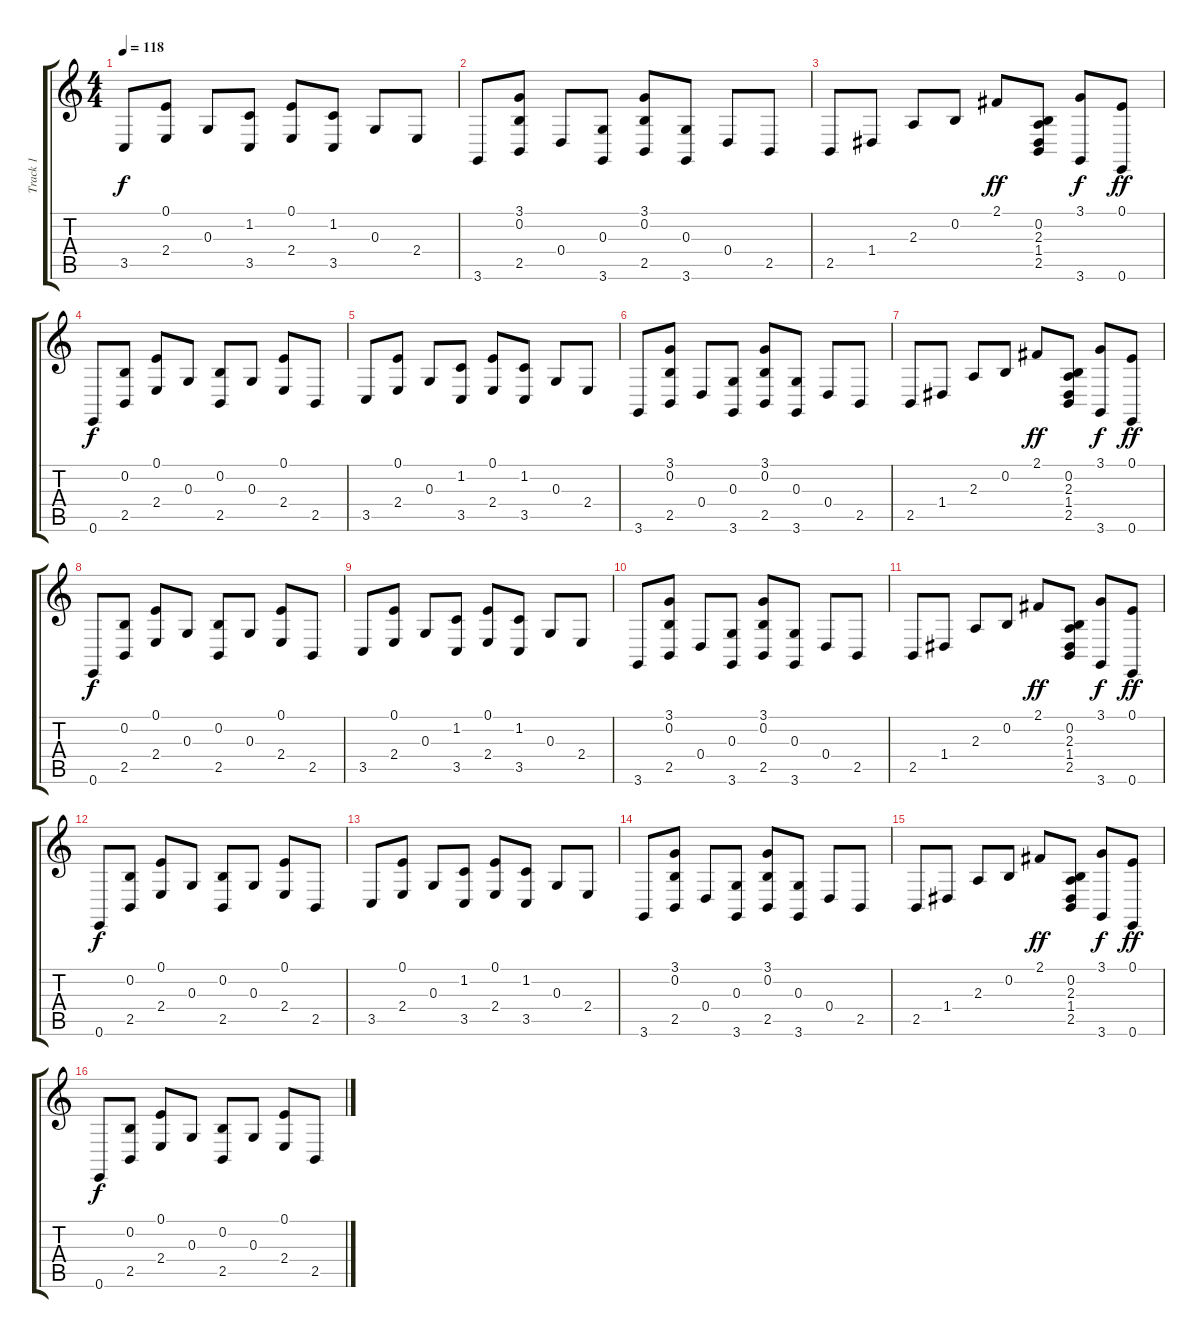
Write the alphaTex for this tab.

\track ("Track 1" "Track 1") {instrument fx4atmosphere}
\staff {score tabs}
\tuning (E4 B3 G3 D3 A2 E2) {hide}
\ts (4 4)
\tempo 118
\clef g2
\ks c
3.5.8{dy f} (0.1 2.4).8 0.3.8 (1.2 3.5).8 (0.1 2.4).8 (1.2 3.5).8 0.3.8 2.4.8 |
3.6.8 (3.1 0.2 2.5).8 0.4.8 (0.3 3.6).8 (3.1 0.2 2.5).8 (0.3 3.6).8 0.4.8 2.5.8 |
2.5.8 1.4.8 2.3.8 0.2.8 2.1.8{dy ff} (0.2 2.3 1.4 2.5).8 (3.1 3.6).8{dy f} (0.1 0.6).8{dy ff} |
0.6.8{dy f} (0.2 2.5).8 (0.1 2.4).8 0.3.8 (0.2 2.5).8 0.3.8 (0.1 2.4).8 2.5.8 |
3.5.8 (0.1 2.4).8 0.3.8 (1.2 3.5).8 (0.1 2.4).8 (1.2 3.5).8 0.3.8 2.4.8 |
3.6.8 (3.1 0.2 2.5).8 0.4.8 (0.3 3.6).8 (3.1 0.2 2.5).8 (0.3 3.6).8 0.4.8 2.5.8 |
2.5.8 1.4.8 2.3.8 0.2.8 2.1.8{dy ff} (0.2 2.3 1.4 2.5).8 (3.1 3.6).8{dy f} (0.1 0.6).8{dy ff} |
0.6.8{dy f} (0.2 2.5).8 (0.1 2.4).8 0.3.8 (0.2 2.5).8 0.3.8 (0.1 2.4).8 2.5.8 |
3.5.8 (0.1 2.4).8 0.3.8 (1.2 3.5).8 (0.1 2.4).8 (1.2 3.5).8 0.3.8 2.4.8 |
3.6.8 (3.1 0.2 2.5).8 0.4.8 (0.3 3.6).8 (3.1 0.2 2.5).8 (0.3 3.6).8 0.4.8 2.5.8 |
2.5.8 1.4.8 2.3.8 0.2.8 2.1.8{dy ff} (0.2 2.3 1.4 2.5).8 (3.1 3.6).8{dy f} (0.1 0.6).8{dy ff} |
0.6.8{dy f} (0.2 2.5).8 (0.1 2.4).8 0.3.8 (0.2 2.5).8 0.3.8 (0.1 2.4).8 2.5.8 |
3.5.8 (0.1 2.4).8 0.3.8 (1.2 3.5).8 (0.1 2.4).8 (1.2 3.5).8 0.3.8 2.4.8 |
3.6.8 (3.1 0.2 2.5).8 0.4.8 (0.3 3.6).8 (3.1 0.2 2.5).8 (0.3 3.6).8 0.4.8 2.5.8 |
2.5.8 1.4.8 2.3.8 0.2.8 2.1.8{dy ff} (0.2 2.3 1.4 2.5).8 (3.1 3.6).8{dy f} (0.1 0.6).8{dy ff} |
0.6.8{dy f} (0.2 2.5).8 (0.1 2.4).8 0.3.8 (0.2 2.5).8 0.3.8 (0.1 2.4).8 2.5.8
